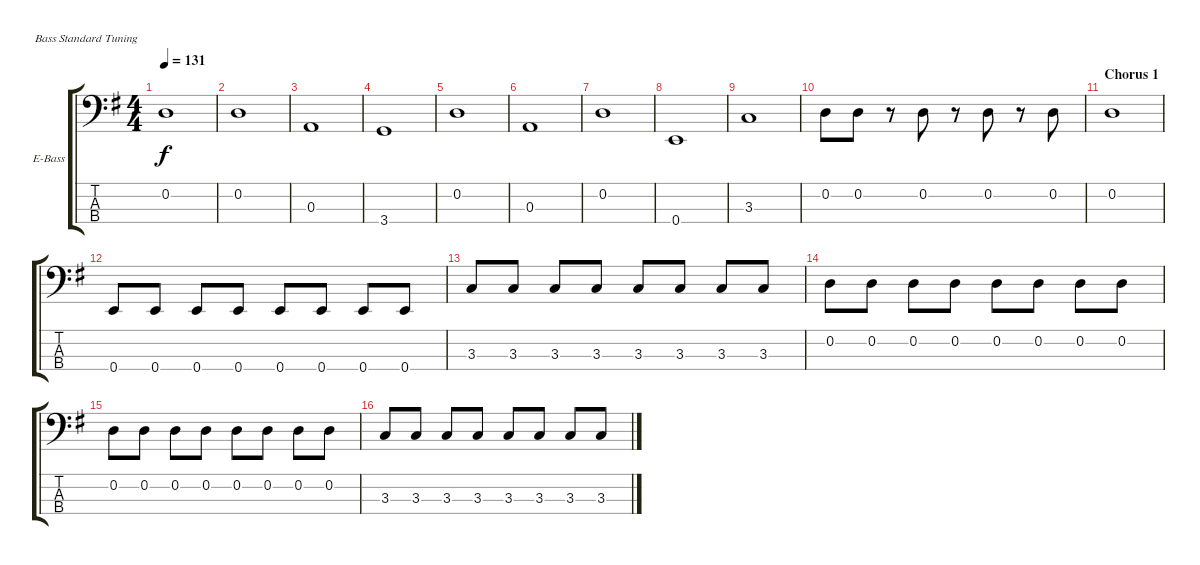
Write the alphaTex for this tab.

\bracketExtendMode groupsimilarinstruments
\firstSystemTrackNameOrientation horizontal
\otherSystemsTrackNameOrientation horizontal
\track ("Bass" "E-Bass") {instrument electricbassfinger}
\staff {score tabs}
\tuning (G2 D2 A1 E1)
\ts (4 4)
\tempo 131
\clef f4
\ks g
0.2.1{dy f} |
0.2.1 |
0.3.1 |
3.4.1 |
0.2.1 |
0.3.1 |
0.2.1 |
0.4.1 |
3.3.1 |
0.2.8 0.2.8 r.8 0.2.8 r.8 0.2.8 r.8 0.2.8 |
\section ("" "Chorus 1")
0.2.1 |
0.4.8 0.4.8 0.4.8 0.4.8 0.4.8 0.4.8 0.4.8 0.4.8 |
3.3.8 3.3.8 3.3.8 3.3.8 3.3.8 3.3.8 3.3.8 3.3.8 |
0.2.8 0.2.8 0.2.8 0.2.8 0.2.8 0.2.8 0.2.8 0.2.8 |
0.2.8 0.2.8 0.2.8 0.2.8 0.2.8 0.2.8 0.2.8 0.2.8 |
3.3.8 3.3.8 3.3.8 3.3.8 3.3.8 3.3.8 3.3.8 3.3.8
